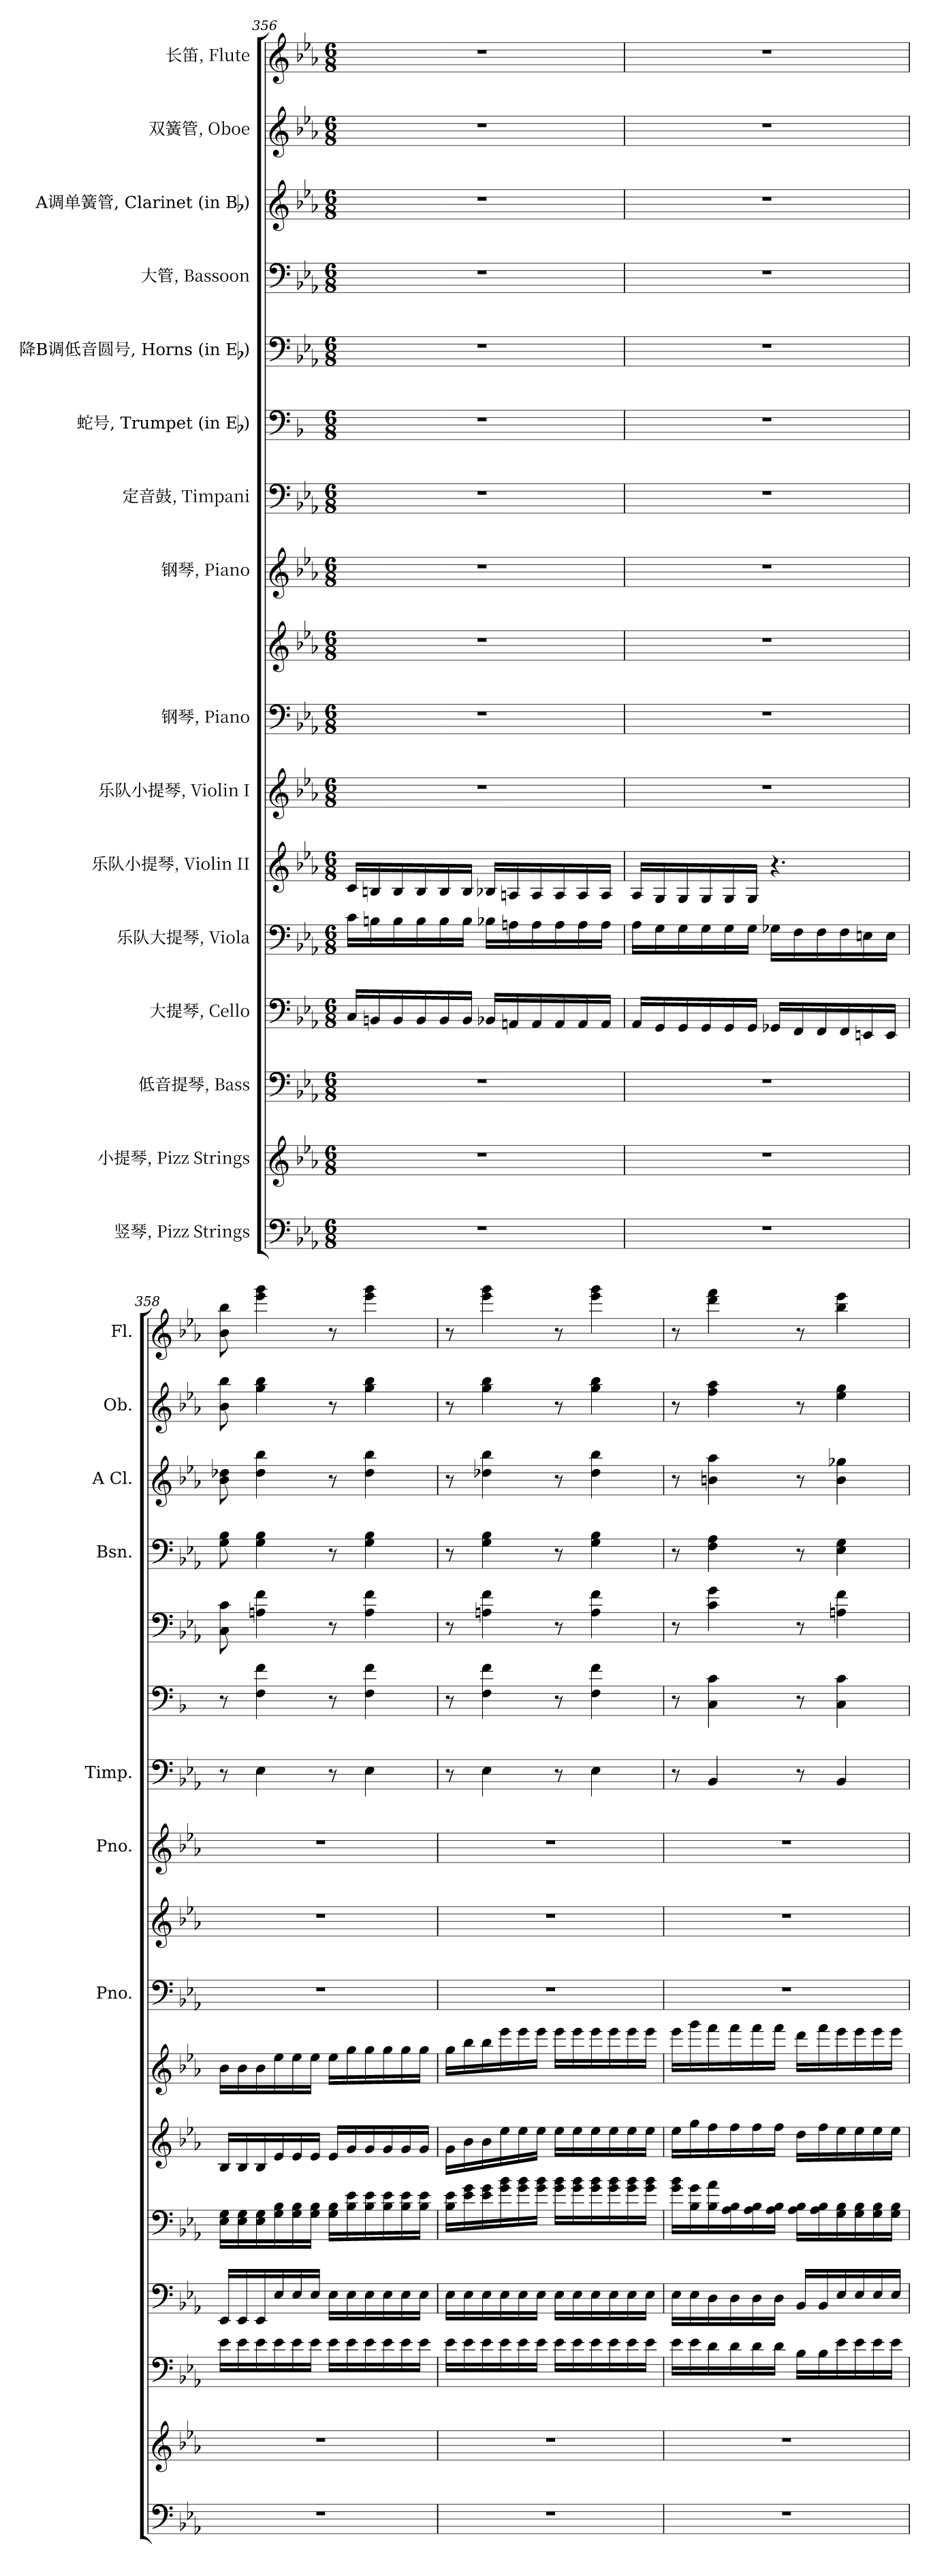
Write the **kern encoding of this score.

**kern	**kern	**kern	**kern	**kern	**kern	**kern	**kern	**kern	**kern	**kern	**kern	**kern	**kern	**kern	**kern	**kern
*part16	*part15	*part14	*part13	*part12	*part11	*part10	*part9	*part9	*part8	*part7	*part6	*part5	*part4	*part3	*part2	*part1
*staff17	*staff16	*staff15	*staff14	*staff13	*staff12	*staff11	*staff10	*staff9	*staff8	*staff7	*staff6	*staff5	*staff4	*staff3	*staff2	*staff1
*I"竖琴, Pizz Strings	*I"小提琴, Pizz Strings	*I"低音提琴, Bass	*I"大提琴, Cello	*I"乐队大提琴, Viola	*I"乐队小提琴, Violin II	*I"乐队小提琴, Violin I	*I"钢琴, Piano	*	*I"钢琴, Piano	*I"定音鼓, Timpani	*I"蛇号, Trumpet (in Eb)	*I"降B调低音圆号, Horns (in Eb)	*I"大管, Bassoon	*I"A调单簧管, Clarinet (in Bb)	*I"双簧管, Oboe	*I"长笛, Flute
*	*	*	*	*	*	*	*I'Pno.	*	*I'Pno.	*I'Timp.	*	*	*I'Bsn.	*I'A Cl.	*I'Ob.	*I'Fl.
!!LO:PB:g=z
*clefF4	*clefG2	*clefF4	*clefF4	*clefF4	*clefG2	*clefG2	*clefF4	*clefG2	*clefG2	*clefF4	*clefF4	*clefF4	*clefF4	*clefG2	*clefG2	*clefG2
*	*	*ITrd7c12	*	*	*	*	*	*	*	*	*ITrd1c2	*ITrd1c2	*	*ITrd2c3	*	*
*k[b-e-a-]	*k[b-e-a-]	*k[b-e-a-]	*k[b-e-a-]	*k[b-e-a-]	*k[b-e-a-]	*k[b-e-a-]	*k[b-e-a-]	*k[b-e-a-]	*k[b-e-a-]	*k[b-e-a-]	*k[b-e-a-]	*k[b-e-a-d-g-]	*k[b-e-a-]	*k[]	*k[b-e-a-]	*k[b-e-a-]
*M6/8	*M6/8	*M6/8	*M6/8	*M6/8	*M6/8	*M6/8	*M6/8	*M6/8	*M6/8	*M6/8	*M6/8	*M6/8	*M6/8	*M6/8	*M6/8	*M6/8
=356	=356	=356	=356	=356	=356	=356	=356	=356	=356	=356	=356	=356	=356	=356	=356	=356
2.r	2.r	2.r	16C/LL	16c\LL	16c/LL	2.r	2.r	2.r	2.r	2.r	2.r	2.r	2.r	2.r	2.r	2.r
.	.	.	16BBn/	16Bn\	16Bn/	.	.	.	.	.	.	.	.	.	.	.
.	.	.	16BB/	16B\	16B/	.	.	.	.	.	.	.	.	.	.	.
.	.	.	16BB/	16B\	16B/	.	.	.	.	.	.	.	.	.	.	.
.	.	.	16BB/	16B\	16B/	.	.	.	.	.	.	.	.	.	.	.
.	.	.	16BB/JJ	16B\JJ	16B/JJ	.	.	.	.	.	.	.	.	.	.	.
.	.	.	16BB-X/LL	16B-X\LL	16B-X/LL	.	.	.	.	.	.	.	.	.	.	.
.	.	.	16AAn/	16An\	16An/	.	.	.	.	.	.	.	.	.	.	.
.	.	.	16AA/	16A\	16A/	.	.	.	.	.	.	.	.	.	.	.
.	.	.	16AA/	16A\	16A/	.	.	.	.	.	.	.	.	.	.	.
.	.	.	16AA/	16A\	16A/	.	.	.	.	.	.	.	.	.	.	.
.	.	.	16AA/JJ	16A\JJ	16A/JJ	.	.	.	.	.	.	.	.	.	.	.
=357	=357	=357	=357	=357	=357	=357	=357	=357	=357	=357	=357	=357	=357	=357	=357	=357
2.r	2.r	2.r	16AA-/LL	16A-\LL	16A-/LL	2.r	2.r	2.r	2.r	2.r	2.r	2.r	2.r	2.r	2.r	2.r
.	.	.	16GG/	16G\	16G/	.	.	.	.	.	.	.	.	.	.	.
.	.	.	16GG/	16G\	16G/	.	.	.	.	.	.	.	.	.	.	.
.	.	.	16GG/	16G\	16G/	.	.	.	.	.	.	.	.	.	.	.
.	.	.	16GG/	16G\	16G/	.	.	.	.	.	.	.	.	.	.	.
.	.	.	16GG/JJ	16G\JJ	16G/JJ	.	.	.	.	.	.	.	.	.	.	.
.	.	.	16GG-X/LL	16G-X\LL	4.r	.	.	.	.	.	.	.	.	.	.	.
.	.	.	16FF/	16F\	.	.	.	.	.	.	.	.	.	.	.	.
.	.	.	16FF/	16F\	.	.	.	.	.	.	.	.	.	.	.	.
.	.	.	16FF/	16F\	.	.	.	.	.	.	.	.	.	.	.	.
.	.	.	16EEn/	16En\	.	.	.	.	.	.	.	.	.	.	.	.
.	.	.	16EE/JJ	16E\JJ	.	.	.	.	.	.	.	.	.	.	.	.
!!LO:PB:g=z
=358	=358	=358	=358	=358	=358	=358	=358	=358	=358	=358	=358	=358	=358	=358	=358	=358
2.r	2.r	16E-\LL	16EE-/LL	16E-\ 16G\LL	16B-/LL	16b-\LL	2.r	2.r	2.r	8r	8r	8BB-\ 8B-\	8G\ 8B-\	8g\ 8b-X\	8b-\ 8bb-\	8b-\ 8bb-\
.	.	16E-\	16EE-/	16E-\ 16G\	16B-/	16b-\	.	.	.	.	.	.	.	.	.	.
.	.	16E-\	16EE-/	16E-\ 16G\	16B-/	16b-\	.	.	.	4E-\	4E-\ 4e-\	4Gn\ 4e-\	4G\ 4B-\	4b-\ 4gg\	4gg\ 4bb-\	4eee-\ 4ggg\
.	.	16E-\	16E-/	16G\ 16B-\	16e-/	16ee-\	.	.	.	.	.	.	.	.	.	.
.	.	16E-\	16E-/	16G\ 16B-\	16e-/	16ee-\	.	.	.	.	.	.	.	.	.	.
.	.	16E-\JJ	16E-/JJ	16G\ 16B-\JJ	16e-/JJ	16ee-\JJ	.	.	.	.	.	.	.	.	.	.
.	.	16E-\LL	16E-\LL	16G\ 16B-\LL	16e-/LL	16ee-\LL	.	.	.	8r	8r	8r	8r	8r	8r	8r
.	.	16E-\	16E-\	16B-\ 16e-\	16g/	16gg\	.	.	.	.	.	.	.	.	.	.
.	.	16E-\	16E-\	16B-\ 16e-\	16g/	16gg\	.	.	.	4E-\	4E-\ 4e-\	4G\ 4e-\	4G\ 4B-\	4b-\ 4gg\	4gg\ 4bb-\	4eee-\ 4ggg\
.	.	16E-\	16E-\	16B-\ 16e-\	16g/	16gg\	.	.	.	.	.	.	.	.	.	.
.	.	16E-\	16E-\	16B-\ 16e-\	16g/	16gg\	.	.	.	.	.	.	.	.	.	.
.	.	16E-\JJ	16E-\JJ	16B-\ 16e-\JJ	16g/JJ	16gg\JJ	.	.	.	.	.	.	.	.	.	.
=359	=359	=359	=359	=359	=359	=359	=359	=359	=359	=359	=359	=359	=359	=359	=359	=359
2.r	2.r	16E-\LL	16E-\LL	16B-\ 16e-\LL	16g\LL	16gg\LL	2.r	2.r	2.r	8r	8r	8r	8r	8r	8r	8r
.	.	16E-\	16E-\	16e-\ 16g\	16b-\	16bb-\	.	.	.	.	.	.	.	.	.	.
.	.	16E-\	16E-\	16e-\ 16g\	16b-\	16bb-\	.	.	.	4E-\	4E-\ 4e-\	4Gn\ 4e-\	4G\ 4B-\	4b-X\ 4gg\	4gg\ 4bb-\	4eee-\ 4ggg\
.	.	16E-\	16E-\	16g\ 16b-\	16ee-\	16eee-\	.	.	.	.	.	.	.	.	.	.
.	.	16E-\	16E-\	16g\ 16b-\	16ee-\	16eee-\	.	.	.	.	.	.	.	.	.	.
.	.	16E-\JJ	16E-\JJ	16g\ 16b-\JJ	16ee-\JJ	16eee-\JJ	.	.	.	.	.	.	.	.	.	.
.	.	16E-\LL	16E-\LL	16g\ 16b-\LL	16ee-\LL	16eee-\LL	.	.	.	8r	8r	8r	8r	8r	8r	8r
.	.	16E-\	16E-\	16g\ 16b-\	16ee-\	16eee-\	.	.	.	.	.	.	.	.	.	.
.	.	16E-\	16E-\	16g\ 16b-\	16ee-\	16eee-\	.	.	.	4E-\	4E-\ 4e-\	4G\ 4e-\	4G\ 4B-\	4b-\ 4gg\	4gg\ 4bb-\	4eee-\ 4ggg\
.	.	16E-\	16E-\	16g\ 16b-\	16ee-\	16eee-\	.	.	.	.	.	.	.	.	.	.
.	.	16E-\	16E-\	16g\ 16b-\	16ee-\	16eee-\	.	.	.	.	.	.	.	.	.	.
.	.	16E-\JJ	16E-\JJ	16g\ 16b-\JJ	16ee-\JJ	16eee-\JJ	.	.	.	.	.	.	.	.	.	.
!!LO:PB:g=z
=360	=360	=360	=360	=360	=360	=360	=360	=360	=360	=360	=360	=360	=360	=360	=360	=360
2.r	2.r	16E-\LL	16E-\LL	16g\ 16b-\LL	16ee-\LL	16eee-\LL	2.r	2.r	2.r	8r	8r	8r	8r	8r	8r	8r
.	.	16E-\	16E-\	16B-\ 16g\	16gg\	16ggg\	.	.	.	.	.	.	.	.	.	.
.	.	16D\	16D\	16B-\ 16a-\	16ff\	16fff\	.	.	.	4BB-/	4BB-\ 4B-\	4B-\ 4f\	4F\ 4A-\	4g#X\ 4ff\	4ff\ 4aa-\	4ddd\ 4fff\
.	.	16D\	16D\	16A-\ 16B-\	16ff\	16fff\	.	.	.	.	.	.	.	.	.	.
.	.	16D\	16D\	16A-\ 16B-\	16ff\	16fff\	.	.	.	.	.	.	.	.	.	.
.	.	16D\JJ	16D\JJ	16A-\ 16B-\JJ	16ff\JJ	16fff\JJ	.	.	.	.	.	.	.	.	.	.
.	.	16BB-\LL	16BB-/LL	16A-\ 16B-\LL	16dd\LL	16ddd\LL	.	.	.	8r	8r	8r	8r	8r	8r	8r
.	.	16BB-\	16BB-/	16A-\ 16B-\	16ff\	16fff\	.	.	.	.	.	.	.	.	.	.
.	.	16E-\	16E-/	16G\ 16B-\	16ee-\	16eee-\	.	.	.	4BB-/	4BB-\ 4B-\	4Gn\ 4e-\	4E-\ 4G\	4g#\ 4ee-X\	4ee-\ 4gg\	4bb-\ 4eee-\
.	.	16E-\	16E-/	16G\ 16B-\	16ee-\	16eee-\	.	.	.	.	.	.	.	.	.	.
.	.	16E-\	16E-/	16G\ 16B-\	16ee-\	16eee-\	.	.	.	.	.	.	.	.	.	.
.	.	16E-\JJ	16E-/JJ	16G\ 16B-\JJ	16ee-\JJ	16eee-\JJ	.	.	.	.	.	.	.	.	.	.
=	=	=	=	=	=	=	=	=	=	=	=	=	=	=	=	=
*-	*-	*-	*-	*-	*-	*-	*-	*-	*-	*-	*-	*-	*-	*-	*-	*-
